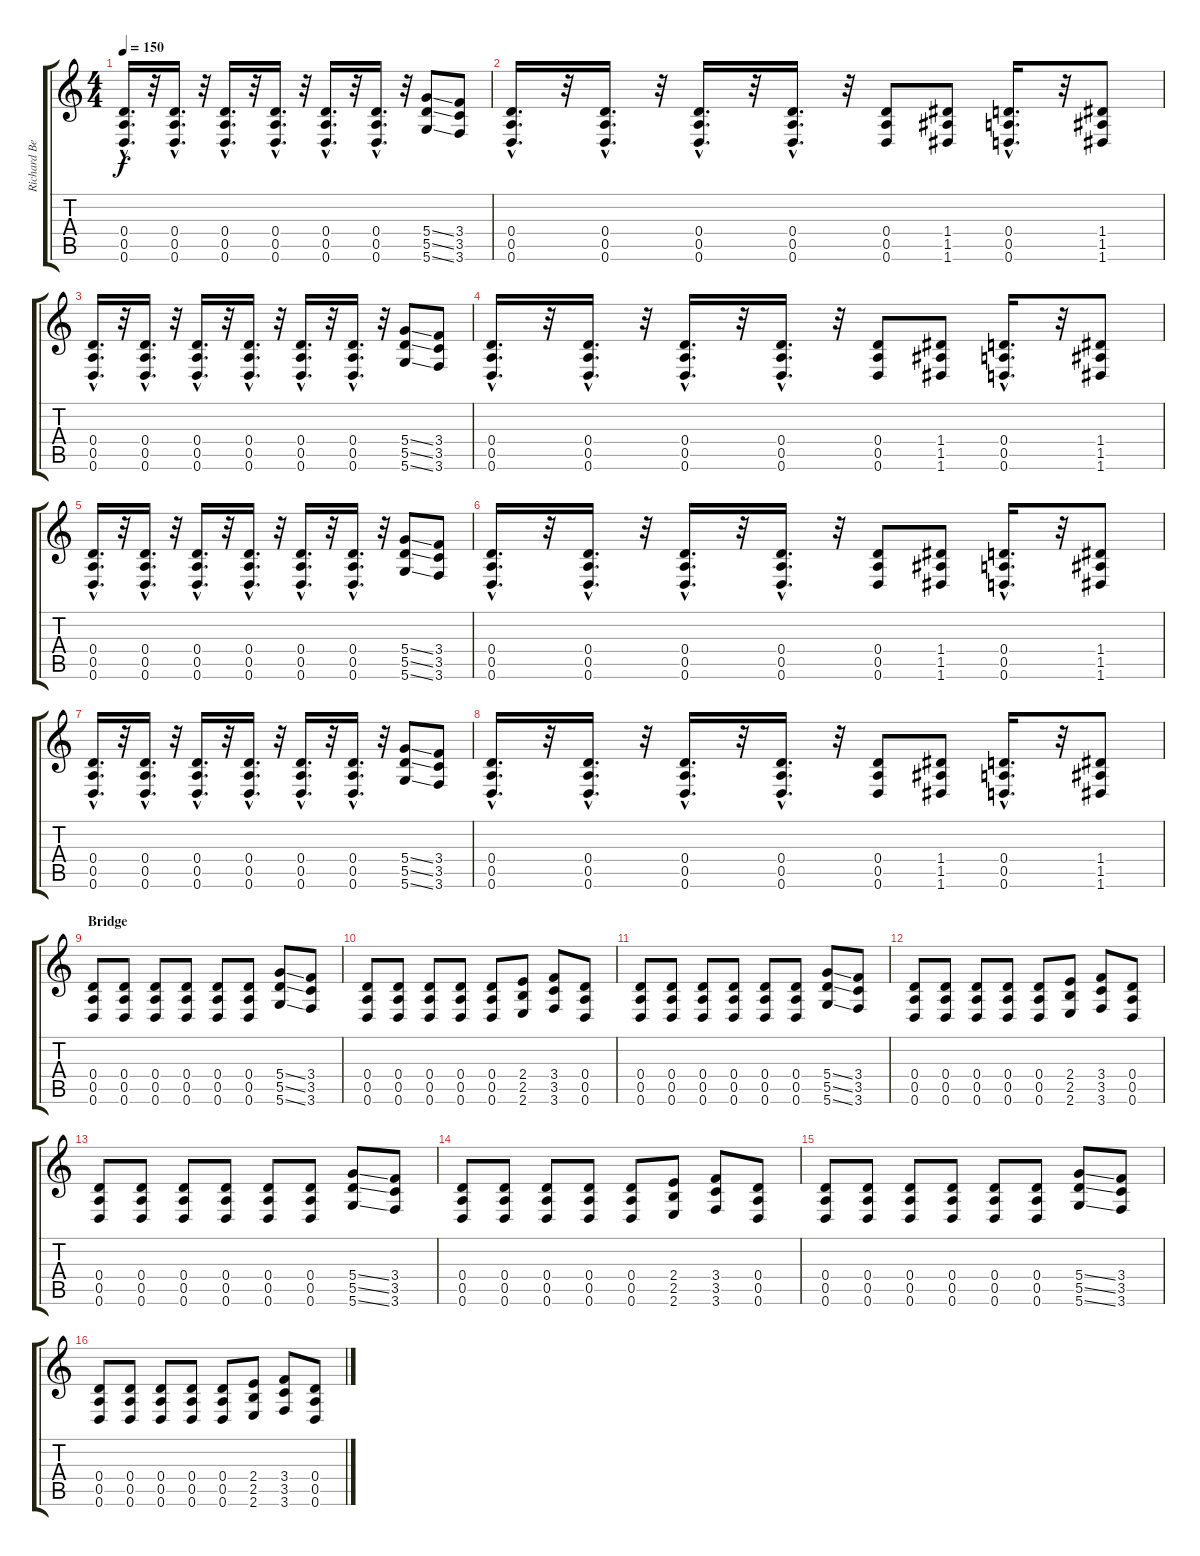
\track ("Richard Bernstein" "Richard Be") {instrument distortionguitar}
\staff {score tabs}
\tuning (E4 B3 G3 D3 A2 D2) {hide}
\ts (4 4)
\tempo 150
\clef g2
\ks c
(0.4{hac} 0.5{hac} 0.6{hac}).16{d dy f} r.32 (0.4{hac} 0.5{hac} 0.6{hac}).16{d} r.32 (0.4{hac} 0.5{hac} 0.6{hac}).16{d} r.32 (0.4{hac} 0.5{hac} 0.6{hac}).16{d} r.32 (0.4{hac} 0.5{hac} 0.6{hac}).16{d} r.32 (0.4{hac} 0.5{hac} 0.6{hac}).16{d} r.32 (5.4{ss} 5.5{ss} 5.6{ss}).8 (3.4 3.5 3.6).8 |
(0.4{hac} 0.5{hac} 0.6{hac}).16{d} r.32 (0.4{hac} 0.5{hac} 0.6{hac}).16{d} r.32 (0.4{hac} 0.5{hac} 0.6{hac}).16{d} r.32 (0.4{hac} 0.5{hac} 0.6{hac}).16{d} r.32 (0.4 0.5 0.6).8 (1.4 1.5 1.6).8 (0.4{hac} 0.5{hac} 0.6{hac}).16{d} r.32 (1.4 1.5 1.6).8 |
(0.4{hac} 0.5{hac} 0.6{hac}).16{d} r.32 (0.4{hac} 0.5{hac} 0.6{hac}).16{d} r.32 (0.4{hac} 0.5{hac} 0.6{hac}).16{d} r.32 (0.4{hac} 0.5{hac} 0.6{hac}).16{d} r.32 (0.4{hac} 0.5{hac} 0.6{hac}).16{d} r.32 (0.4{hac} 0.5{hac} 0.6{hac}).16{d} r.32 (5.4{ss} 5.5{ss} 5.6{ss}).8 (3.4 3.5 3.6).8 |
(0.4{hac} 0.5{hac} 0.6{hac}).16{d} r.32 (0.4{hac} 0.5{hac} 0.6{hac}).16{d} r.32 (0.4{hac} 0.5{hac} 0.6{hac}).16{d} r.32 (0.4{hac} 0.5{hac} 0.6{hac}).16{d} r.32 (0.4 0.5 0.6).8 (1.4 1.5 1.6).8 (0.4{hac} 0.5{hac} 0.6{hac}).16{d} r.32 (1.4 1.5 1.6).8 |
(0.4{hac} 0.5{hac} 0.6{hac}).16{d} r.32 (0.4{hac} 0.5{hac} 0.6{hac}).16{d} r.32 (0.4{hac} 0.5{hac} 0.6{hac}).16{d} r.32 (0.4{hac} 0.5{hac} 0.6{hac}).16{d} r.32 (0.4{hac} 0.5{hac} 0.6{hac}).16{d} r.32 (0.4{hac} 0.5{hac} 0.6{hac}).16{d} r.32 (5.4{ss} 5.5{ss} 5.6{ss}).8 (3.4 3.5 3.6).8 |
(0.4{hac} 0.5{hac} 0.6{hac}).16{d} r.32 (0.4{hac} 0.5{hac} 0.6{hac}).16{d} r.32 (0.4{hac} 0.5{hac} 0.6{hac}).16{d} r.32 (0.4{hac} 0.5{hac} 0.6{hac}).16{d} r.32 (0.4 0.5 0.6).8 (1.4 1.5 1.6).8 (0.4{hac} 0.5{hac} 0.6{hac}).16{d} r.32 (1.4 1.5 1.6).8 |
(0.4{hac} 0.5{hac} 0.6{hac}).16{d} r.32 (0.4{hac} 0.5{hac} 0.6{hac}).16{d} r.32 (0.4{hac} 0.5{hac} 0.6{hac}).16{d} r.32 (0.4{hac} 0.5{hac} 0.6{hac}).16{d} r.32 (0.4{hac} 0.5{hac} 0.6{hac}).16{d} r.32 (0.4{hac} 0.5{hac} 0.6{hac}).16{d} r.32 (5.4{ss} 5.5{ss} 5.6{ss}).8 (3.4 3.5 3.6).8 |
(0.4{hac} 0.5{hac} 0.6{hac}).16{d} r.32 (0.4{hac} 0.5{hac} 0.6{hac}).16{d} r.32 (0.4{hac} 0.5{hac} 0.6{hac}).16{d} r.32 (0.4{hac} 0.5{hac} 0.6{hac}).16{d} r.32 (0.4 0.5 0.6).8 (1.4 1.5 1.6).8 (0.4{hac} 0.5{hac} 0.6{hac}).16{d} r.32 (1.4 1.5 1.6).8 |
\section ("" "Bridge")
(0.4 0.5 0.6).8 (0.4 0.5 0.6).8 (0.4 0.5 0.6).8 (0.4 0.5 0.6).8 (0.4 0.5 0.6).8 (0.4 0.5 0.6).8 (5.4{ss} 5.5{ss} 5.6{ss}).8 (3.4 3.5 3.6).8 |
(0.4 0.5 0.6).8 (0.4 0.5 0.6).8 (0.4 0.5 0.6).8 (0.4 0.5 0.6).8 (0.4 0.5 0.6).8 (2.4 2.5 2.6).8 (3.4 3.5 3.6).8 (0.4 0.5 0.6).8 |
(0.4 0.5 0.6).8 (0.4 0.5 0.6).8 (0.4 0.5 0.6).8 (0.4 0.5 0.6).8 (0.4 0.5 0.6).8 (0.4 0.5 0.6).8 (5.4{ss} 5.5{ss} 5.6{ss}).8 (3.4 3.5 3.6).8 |
(0.4 0.5 0.6).8 (0.4 0.5 0.6).8 (0.4 0.5 0.6).8 (0.4 0.5 0.6).8 (0.4 0.5 0.6).8 (2.4 2.5 2.6).8 (3.4 3.5 3.6).8 (0.4 0.5 0.6).8 |
(0.4 0.5 0.6).8 (0.4 0.5 0.6).8 (0.4 0.5 0.6).8 (0.4 0.5 0.6).8 (0.4 0.5 0.6).8 (0.4 0.5 0.6).8 (5.4{ss} 5.5{ss} 5.6{ss}).8 (3.4 3.5 3.6).8 |
(0.4 0.5 0.6).8 (0.4 0.5 0.6).8 (0.4 0.5 0.6).8 (0.4 0.5 0.6).8 (0.4 0.5 0.6).8 (2.4 2.5 2.6).8 (3.4 3.5 3.6).8 (0.4 0.5 0.6).8 |
(0.4 0.5 0.6).8 (0.4 0.5 0.6).8 (0.4 0.5 0.6).8 (0.4 0.5 0.6).8 (0.4 0.5 0.6).8 (0.4 0.5 0.6).8 (5.4{ss} 5.5{ss} 5.6{ss}).8 (3.4 3.5 3.6).8 |
(0.4 0.5 0.6).8 (0.4 0.5 0.6).8 (0.4 0.5 0.6).8 (0.4 0.5 0.6).8 (0.4 0.5 0.6).8 (2.4 2.5 2.6).8 (3.4 3.5 3.6).8 (0.4 0.5 0.6).8
